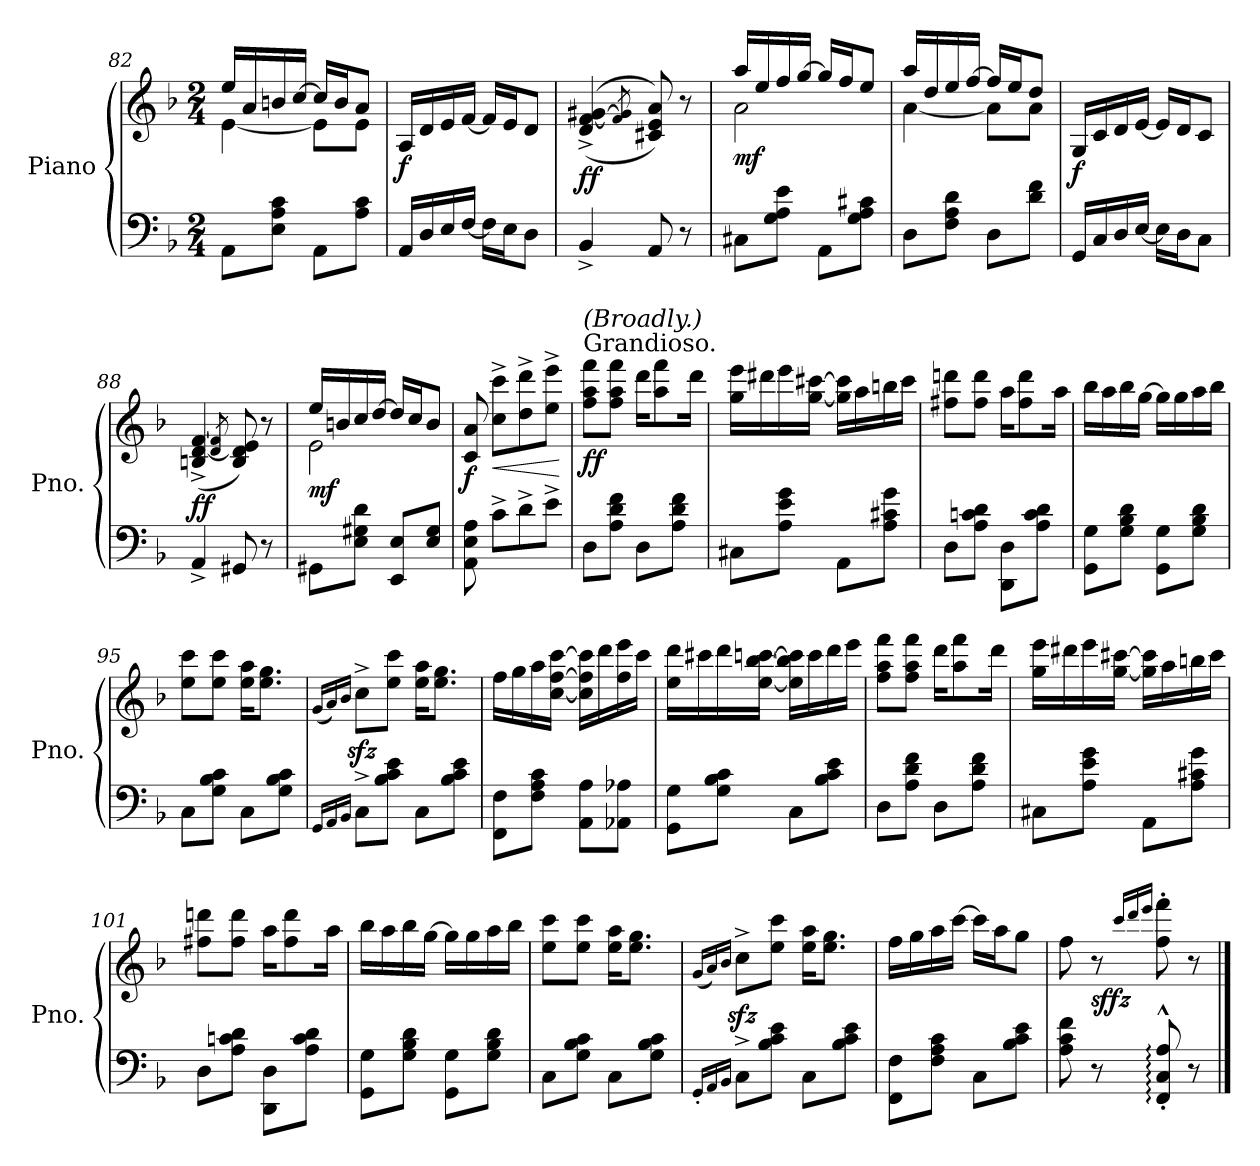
**kern	**kern	**dynam
*part1	*part1	*part1
*staff2	*staff1	*staff1/2
*I"Piano	*	*
*I'Pno.	*	*
*clefF4	*clefG2	*
*k[b-]	*k[b-]	*
*M2/4	*M2/4	*
=82	=82	=82
*	*^	*
8AA\L	16ee/LL	[4e\	.
.	16a/	.	.
8E\ 8A\ 8c\J	16bn/	.	.
.	[16cc/JJ	.	.
8AA\L	16cc/LL]	8e\L]	.
.	16b/J	.	.
8A\ 8c\J	8a/J	8e\J	.
=83	=83	=83	=83
!	!	!	!LO:DY:b
*	*v	*v	*
16AA/LL	16A/LL	f
16D/	16d/	.
16E/	16e/	.
[16F/JJ	[16f/JJ	.
16F\LL]	16f/LL]	.
16E\J	16e/J	.
8D\J	8d/J	.
=84	=84	=84
!	!	!LO:DY:b
4BB-^/	(<(<4d/^ [4f/^ [4g#X/^	ff
.	8qf/] 8qg#/]	.
8AA/	8c#X/ 8e/ 8a/))	.
8r	8r	.
=85	=85	=85
*	*^	*
!	!	!	!LO:DY:b
8C#X\L	16aa/LL	2a\	mf
.	16ee/	.	.
8G\ 8A\ 8e\J	16ff/	.	.
.	[16gg/JJ	.	.
8AA\L	16gg/LL]	.	.
.	16ff/J	.	.
8G\ 8A\ 8c#X\J	8ee/J	.	.
!!LO:LB:g=z	!!
=86	=86	=86	=86
8D\L	16aa/LL	[4a\	.
.	16dd/	.	.
8F\ 8A\ 8d\J	16ee/	.	.
.	[16ff/JJ	.	.
8D\L	16ff/LL]	8a\L]	.
.	16ee/J	.	.
8d\ 8f\J	8dd/J	8a\J	.
=87	=87	=87	=87
!	!	!	!LO:DY:b
*	*v	*v	*
16GG/LL	16G/LL	f
16C/	16c/	.
16D/	16d/	.
[16E/JJ	[16e/JJ	.
16E\LL]	16e/LL]	.
16D\J	16d/J	.
8C\J	8c/J	.
=88	=88	=88
!	!	!LO:DY:b
4AA^/	(<4Bn/^ [4d/^ [4f/^	ff
.	8qd/ 8qf/]	.
8GG#X/	8B/ 8d/] 8e/)	.
8r	8r	.
=89	=89	=89
*	*^	*
!	!	!	!LO:DY:b
8GG#X\L	16ee/LL	2e\	mf
.	16bn/	.	.
8E\ 8G#X\ 8d\J	16cc/	.	.
.	[16dd/JJ	.	.
8EE/ 8E/L	16dd/LL]	.	.
.	16cc/J	.	.
8E/ 8G#/J	8b/J	.	.
*	*v	*v	*
=90	=90	=90
!	!	!LO:DY:b
8AA\ 8E\ 8A\	8c/ 8a/	f
!	!	!LO:HP:b
8c^\L	8cc\^ 8ccc\^L	<
8d^\	8dd\^ 8ddd\^	.
8e^\J	8ee\^ 8eee\^J	.
.	.	[
!!LO:LB:g=z
=91	=91	=91
!	!LO:TX:a:t=Grandioso.	!
!	!LO:TX:a:i:t=(Broadly.)	!
!	!	!LO:DY:b
8D\L	8ff\ 8aa\ 8fff\L	ff
8A\ 8d\ 8f\J	8ff\ 8aa\ 8fff\J	.
8D\L	16ddd\KL	.
.	8aa\ 8fff\	.
8A\ 8d\ 8f\J	.	.
.	16ddd\Jk	.
=92	=92	=92
8C#X\L	16gg\ 16eee\LL	.
.	16ddd#X\	.
8A\ 8e\ 8g\J	16eee\	.
.	[16gg\ [16ccc#X\JJ	.
8AA\L	16gg\] 16ccc#\]LL	.
.	16aa\	.
8A\ 8c#X\ 8g\J	16bbn\	.
.	16ccc#\JJ	.
=93	=93	=93
8D\L	8ff#X\ 8dddn\L	.
8A\ 8cn\ 8d\J	8ff#\ 8ddd\J	.
8DD\ 8D\L	16aa\KL	.
.	8ff#\ 8ddd\	.
8A\ 8c\ 8d\J	.	.
.	16aa\Jk	.
=94	=94	=94
8GG\ 8G\L	16bb-\LL	.
.	16aa\	.
8G\ 8B-\ 8d\J	16bb-\	.
.	[16gg\JJ	.
8GG\ 8G\L	16gg\LL]	.
.	16gg\	.
8G\ 8B-\ 8d\J	16aa\	.
.	16bb-\JJ	.
=95	=95	=95
8C\L	8ee\ 8ccc\L	.
8G\ 8B-\ 8c\J	8ee\ 8ccc\J	.
8C\L	16ee\ 16aa\KL	.
.	8.ee\ 8.gg\J	.
8G\ 8B-\ 8c\J	.	.
!!LO:LB:g=z
=96	=96	=96
16qGG/LL	(<16qg/LL	.
16qAA/	16qa/)	.
16qBB-/JJ	16qb-/JJ	.
8C^\L	8cczz<^\L	.
8B-\ 8c\ 8e\J	8ee\ 8ccc\J	.
8C\L	16ee\ 16aa\KL	.
.	8.ee\ 8.gg\J	.
8B-\ 8c\ 8e\J	.	.
=97	=97	=97
8FF\ 8F\L	16ff\LL	.
.	16gg\	.
8F\ 8A\ 8c\J	16aa\	.
.	[16cc\ [16ff\ [16ccc\JJ	.
8AA\ 8A\L	16cc\] 16ff\] 16ccc\]LL	.
.	16ddd\	.
8AA-X\ 8A-X\J	16ff\ 16eee\	.
.	16ccc\JJ	.
=98	=98	=98
8GG\ 8G\L	16ee\ 16ddd\LL	.
.	16ccc#X\	.
8G\ 8B-\ 8c\J	16ddd\	.
.	[16ee\ [16bb-\ [16cccn\JJ	.
8C\L	16ee\] 16bb-\] 16ccc\]LL	.
.	16ccc\	.
8B-\ 8c\ 8e\J	16ddd\	.
.	16eee\JJ	.
=99	=99	=99
8D\L	8ff\ 8aa\ 8fff\L	.
8A\ 8d\ 8f\J	8ff\ 8aa\ 8fff\J	.
8D\L	16ddd\KL	.
.	8aa\ 8fff\	.
8A\ 8d\ 8f\J	.	.
.	16ddd\Jk	.
=100	=100	=100
8C#X\L	16gg\ 16eee\LL	.
.	16ddd#X\	.
8A\ 8e\ 8g\J	16eee\	.
.	[16gg\ [16ccc#X\JJ	.
8AA\L	16gg\] 16ccc#\]LL	.
.	16aa\	.
8A\ 8c#X\ 8g\J	16bbn\	.
.	16ccc#\JJ	.
!!LO:LB:g=z
=101	=101	=101
8D\L	8ff#X\ 8dddn\L	.
8A\ 8cn\ 8d\J	8ff#\ 8ddd\J	.
8DD\ 8D\L	16aa\KL	.
.	8ff#\ 8ddd\	.
8A\ 8c\ 8d\J	.	.
.	16aa\Jk	.
=102	=102	=102
8GG\ 8G\L	16bb-\LL	.
.	16aa\	.
8G\ 8B-\ 8d\J	16bb-\	.
.	[16gg\JJ	.
8GG\ 8G\L	16gg\LL]	.
.	16gg\	.
8G\ 8B-\ 8d\J	16aa\	.
.	16bb-\JJ	.
=103	=103	=103
8C\L	8ee\ 8ccc\L	.
8G\ 8B-\ 8c\J	8ee\ 8ccc\J	.
8C\L	16ee\ 16aa\KL	.
.	8.ee\ 8.gg\J	.
8G\ 8B-\ 8c\J	.	.
=104	=104	=104
16qGG'/LL	(<16qg/LL	.
16qAA/	16qa/)	.
16qBB-/JJ	16qb-/JJ	.
8C^\L	8cczz<^\L	.
8B-\ 8c\ 8e\J	8ee\ 8ccc\J	.
8C\L	16ee\ 16aa\KL	.
.	8.ee\ 8.gg\J	.
8B-\ 8c\ 8e\J	.	.
=105	=105	=105
8FF\ 8F\L	16ff\LL	.
.	16gg\	.
8F\ 8A\ 8c\J	16aa\	.
.	[16ccc\JJ	.
8C\L	16ccc\LL]	.
.	16aa\J	.
8B-\ 8c\ 8e\J	8gg\J	.
=106	=106	=106
8A\ 8c\ 8f\	8ff\	.
!	!	!LO:DY:b
8r	8r	sffz
.	16qccc/LL	.
.	16qddd/	.
.	16qeee/JJ	.
8FF/:'^^ 8C/:'^^ 8A/:'^^	8ff\' 8fff\'	.
8r	8r	.
==	==	==
*-	*-	*-
